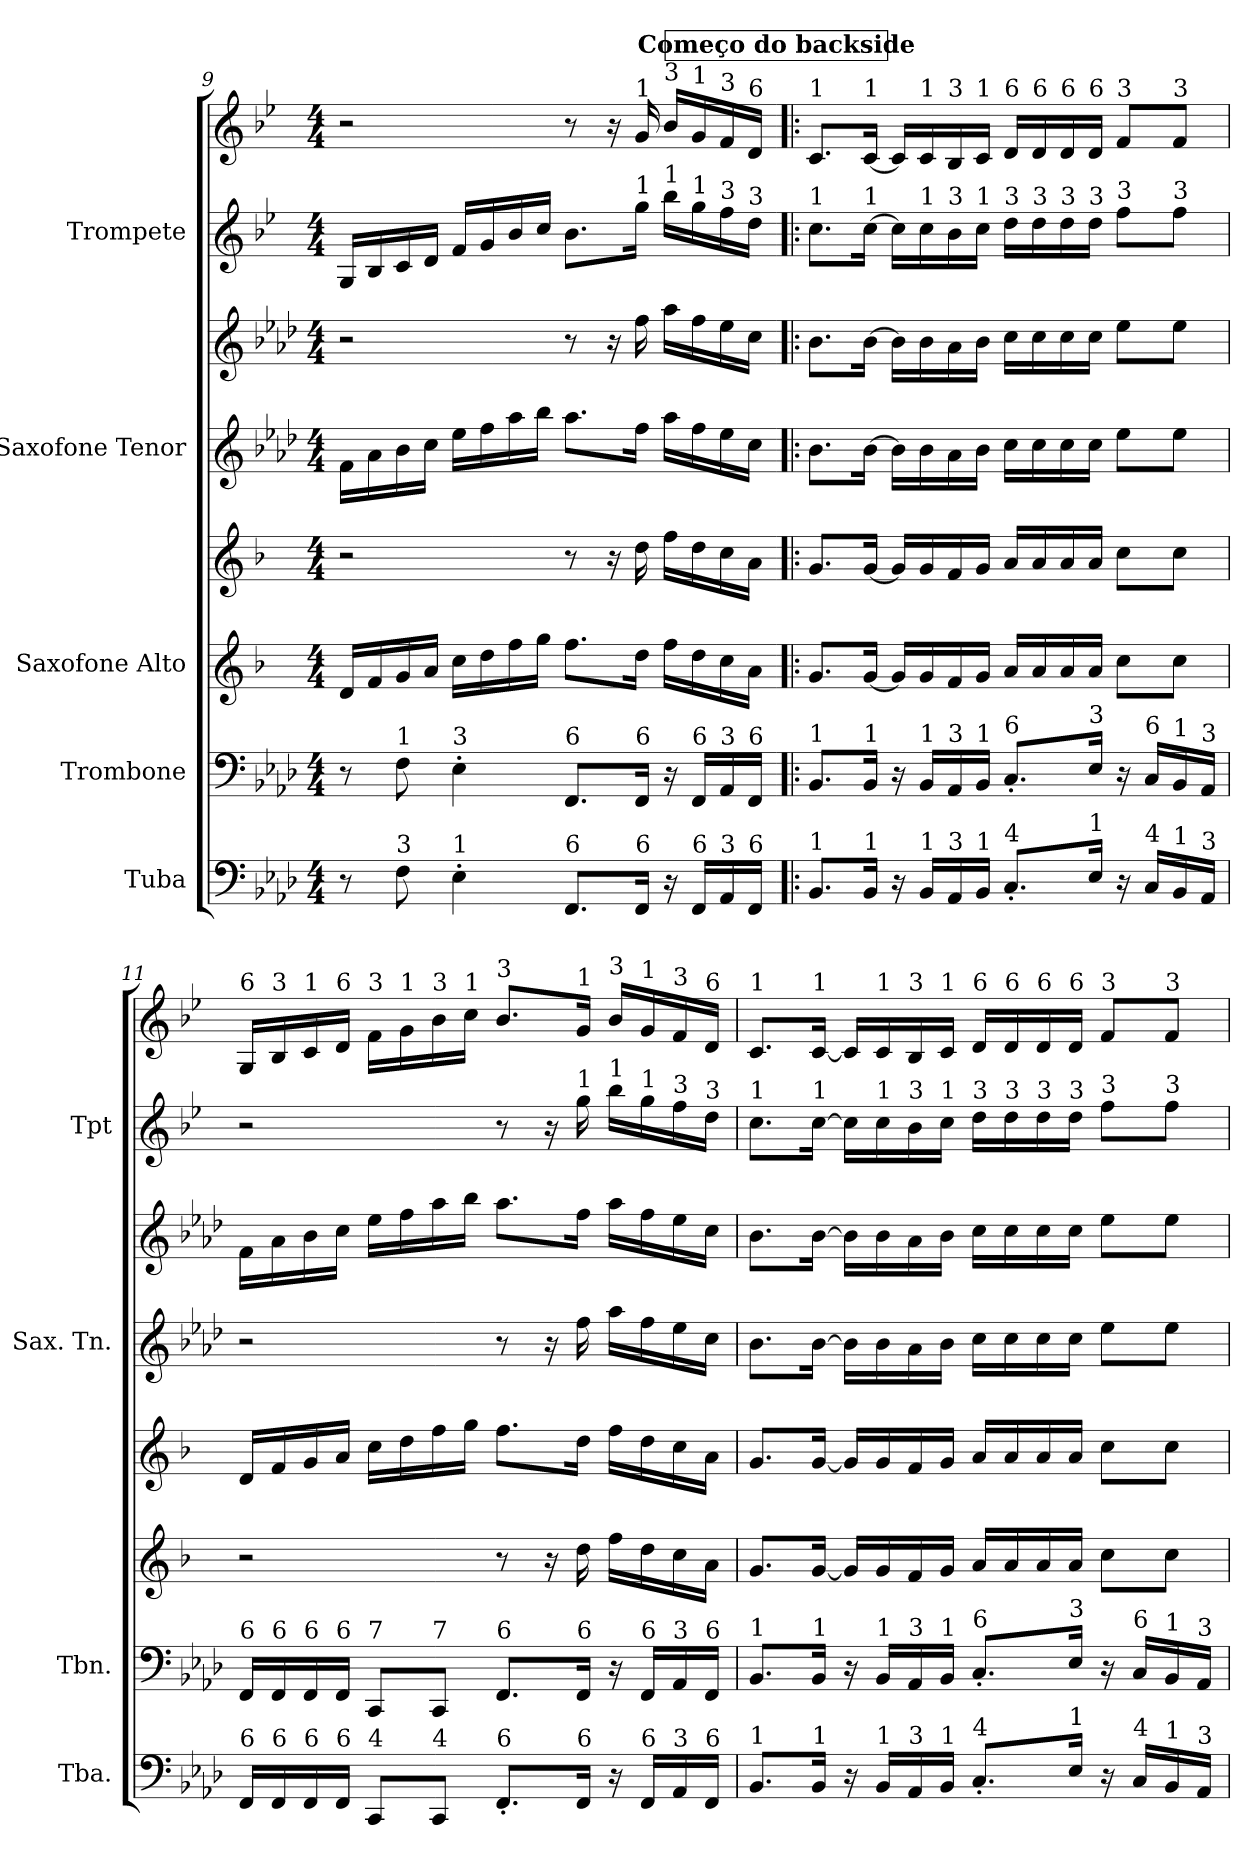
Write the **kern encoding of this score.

**kern	**kern	**kern	**kern	**kern	**kern	**kern	**kern
*part5	*part4	*part3	*part3	*part2	*part2	*part1	*part1
*staff8	*staff7	*staff6	*staff5	*staff4	*staff3	*staff2	*staff1
*I"Tuba	*I"Trombone	*I"Saxofone Alto	*	*I"Saxofone Tenor	*	*I"Trompete	*
*I'Tba.	*I'Tbn.	*	*	*I'Sax. Tn.	*	*I'Tpt	*
!!LO:PB:g=z
*clefF4	*clefF4	*clefG2	*clefG2	*clefG2	*clefG2	*clefG2	*clefG2
*	*	*ITrd5c9	*ITrd5c9	*ITrd8c14	*ITrd8c14	*ITrd1c2	*ITrd1c2
*k[b-e-a-d-]	*k[b-e-a-d-]	*k[b-e-a-d-]	*k[b-e-a-d-]	*k[b-e-a-d-]	*k[b-e-a-d-]	*k[b-e-a-d-]	*k[b-e-a-d-]
*M4/4	*M4/4	*M4/4	*M4/4	*M4/4	*M4/4	*M4/4	*M4/4
=9	=9	=9	=9	=9	=9	=9	=9
8r	8r	16F/LL	2r	16F\LL	2r	16F/LL	2r
.	.	16A-/	.	16A-\	.	16A-/	.
!	!LO:TX:a:t=1	!	!	!	!	!	!
!LO:TX:a:t=3	!	!	!	!	!	!	!
8F\	8F\	16B-/	.	16B-\	.	16B-/	.
.	.	16c/JJ	.	16c\JJ	.	16c/JJ	.
!	!LO:TX:a:t=3	!	!	!	!	!	!
!LO:TX:a:t=1	!	!	!	!	!	!	!
4E-'\	4E-'\	16e-\LL	.	16e-\LL	.	16e-/LL	.
.	.	16f\	.	16f\	.	16f/	.
.	.	16a-\	.	16a-\	.	16a-/	.
.	.	16b-\JJ	.	16b-\JJ	.	16b-/JJ	.
!	!LO:TX:a:t=6	!	!	!	!	!	!
!LO:TX:a:t=6	!	!	!	!	!	!	!
8.FF/L	8.FF/L	8.a-\L	8r	8.a-\L	8r	8.a-\L	8r
.	.	.	16r	.	16r	.	16r
!	!	!	!	!	!	!	!LO:TX:a:t=1
!	!	!	!	!	!	!LO:TX:a:t=1	!
!	!LO:TX:a:t=6	!	!	!	!	!	!
!LO:TX:a:t=6	!	!	!	!	!	!	!
16FF/Jk	16FF/Jk	16f\Jk	16f\	16f\Jk	16f\	16ff\Jk	16f/
!	!	!	!	!	!	!	!LO:TX:a:t=3
!	!	!	!	!	!	!LO:TX:a:t=1	!
16r	16r	16a-\LL	16a-\LL	16a-\LL	16a-\LL	16aa-\LL	16a-/LL
!	!	!	!	!	!	!	!LO:TX:a:t=1
!	!	!	!	!	!	!LO:TX:a:t=1	!
!	!LO:TX:a:t=6	!	!	!	!	!	!
!LO:TX:a:t=6	!	!	!	!	!	!	!
16FF/LL	16FF/LL	16f\	16f\	16f\	16f\	16ff\	16f/
!	!	!	!	!	!	!	!LO:TX:a:t=3
!	!	!	!	!	!	!LO:TX:a:t=3	!
!	!LO:TX:a:t=3	!	!	!	!	!	!
!LO:TX:a:t=3	!	!	!	!	!	!	!
16AA-/	16AA-/	16e-\	16e-\	16e-\	16e-\	16ee-\	16e-/
!	!	!	!	!	!	!	!LO:TX:a:t=6
!	!	!	!	!	!	!LO:TX:a:t=3	!
!	!LO:TX:a:t=6	!	!	!	!	!	!
!LO:TX:a:t=6	!	!	!	!	!	!	!
16FF/JJ	16FF/JJ	16c\JJ	16c\JJ	16c\JJ	16c\JJ	16cc\JJ	16c/JJ
!!LO:PB:g=z
!!LO:REH:place=s1:a:B:fs=14:t=Começo do backside
=10!|:	=10!|:	=10!|:	=10!|:	=10!|:	=10!|:	=10!|:	=10!|:
!	!	!	!	!	!	!	!LO:TX:a:t=1
!	!	!	!	!	!	!LO:TX:a:t=1	!
!	!LO:TX:a:t=1	!	!	!	!	!	!
!LO:TX:a:t=1	!	!	!	!	!	!	!
8.BB-/L	8.BB-/L	8.B-/L	8.B-/L	8.B-\L	8.B-\L	8.b-\L	8.B-/L
!	!	!	!	!	!	!	!LO:TX:a:t=1
!	!	!	!	!	!	!LO:TX:a:t=1	!
!	!LO:TX:a:t=1	!	!	!	!	!	!
!LO:TX:a:t=1	!	!	!	!	!	!	!
16BB-/Jk	16BB-/Jk	[16B-/Jk	[16B-/Jk	[16B-\Jk	[16B-\Jk	[16b-\Jk	[16B-/Jk
16r	16r	16B-/LL]	16B-/LL]	16B-\LL]	16B-\LL]	16b-\LL]	16B-/LL]
!	!	!	!	!	!	!	!LO:TX:a:t=1
!	!	!	!	!	!	!LO:TX:a:t=1	!
!	!LO:TX:a:t=1	!	!	!	!	!	!
!LO:TX:a:t=1	!	!	!	!	!	!	!
16BB-/LL	16BB-/LL	16B-/	16B-/	16B-\	16B-\	16b-\	16B-/
!	!	!	!	!	!	!	!LO:TX:a:t=3
!	!	!	!	!	!	!LO:TX:a:t=3	!
!	!LO:TX:a:t=3	!	!	!	!	!	!
!LO:TX:a:t=3	!	!	!	!	!	!	!
16AA-/	16AA-/	16A-/	16A-/	16A-\	16A-\	16a-\	16A-/
!	!	!	!	!	!	!	!LO:TX:a:t=1
!	!	!	!	!	!	!LO:TX:a:t=1	!
!	!LO:TX:a:t=1	!	!	!	!	!	!
!LO:TX:a:t=1	!	!	!	!	!	!	!
16BB-/JJ	16BB-/JJ	16B-/JJ	16B-/JJ	16B-\JJ	16B-\JJ	16b-\JJ	16B-/JJ
!	!	!	!	!	!	!	!LO:TX:a:t=6
!	!	!	!	!	!	!LO:TX:a:t=3	!
!	!LO:TX:a:t=6	!	!	!	!	!	!
!LO:TX:a:t=4	!	!	!	!	!	!	!
8.C'/L	8.C'/L	16c/LL	16c/LL	16c\LL	16c\LL	16cc\LL	16c/LL
!	!	!	!	!	!	!	!LO:TX:a:t=6
!	!	!	!	!	!	!LO:TX:a:t=3	!
.	.	16c/	16c/	16c\	16c\	16cc\	16c/
!	!	!	!	!	!	!	!LO:TX:a:t=6
!	!	!	!	!	!	!LO:TX:a:t=3	!
.	.	16c/	16c/	16c\	16c\	16cc\	16c/
!	!	!	!	!	!	!	!LO:TX:a:t=6
!	!	!	!	!	!	!LO:TX:a:t=3	!
!	!LO:TX:a:t=3	!	!	!	!	!	!
!LO:TX:a:t=1	!	!	!	!	!	!	!
16E-/Jk	16E-/Jk	16c/JJ	16c/JJ	16c\JJ	16c\JJ	16cc\JJ	16c/JJ
!	!	!	!	!	!	!	!LO:TX:a:t=3
!	!	!	!	!	!	!LO:TX:a:t=3	!
16r	16r	8e-\L	8e-\L	8e-\L	8e-\L	8ee-\L	8e-/L
!	!LO:TX:a:t=6	!	!	!	!	!	!
!LO:TX:a:t=4	!	!	!	!	!	!	!
16C/LL	16C/LL	.	.	.	.	.	.
!	!	!	!	!	!	!	!LO:TX:a:t=3
!	!	!	!	!	!	!LO:TX:a:t=3	!
!	!LO:TX:a:t=1	!	!	!	!	!	!
!LO:TX:a:t=1	!	!	!	!	!	!	!
16BB-/	16BB-/	8e-\J	8e-\J	8e-\J	8e-\J	8ee-\J	8e-/J
!	!LO:TX:a:t=3	!	!	!	!	!	!
!LO:TX:a:t=3	!	!	!	!	!	!	!
16AA-/JJ	16AA-/JJ	.	.	.	.	.	.
=11	=11	=11	=11	=11	=11	=11	=11
!	!	!	!	!	!	!	!LO:TX:a:t=6
!	!LO:TX:a:t=6	!	!	!	!	!	!
!LO:TX:a:t=6	!	!	!	!	!	!	!
16FF/LL	16FF/LL	2r	16F/LL	2r	16F\LL	2r	16F/LL
!	!	!	!	!	!	!	!LO:TX:a:t=3
!	!LO:TX:a:t=6	!	!	!	!	!	!
!LO:TX:a:t=6	!	!	!	!	!	!	!
16FF/	16FF/	.	16A-/	.	16A-\	.	16A-/
!	!	!	!	!	!	!	!LO:TX:a:t=1
!	!LO:TX:a:t=6	!	!	!	!	!	!
!LO:TX:a:t=6	!	!	!	!	!	!	!
16FF/	16FF/	.	16B-/	.	16B-\	.	16B-/
!	!	!	!	!	!	!	!LO:TX:a:t=6
!	!LO:TX:a:t=6	!	!	!	!	!	!
!LO:TX:a:t=6	!	!	!	!	!	!	!
16FF/JJ	16FF/JJ	.	16c/JJ	.	16c\JJ	.	16c/JJ
!	!	!	!	!	!	!	!LO:TX:a:t=3
!	!LO:TX:a:t=7	!	!	!	!	!	!
!LO:TX:a:t=4	!	!	!	!	!	!	!
8CC/L	8CC/L	.	16e-\LL	.	16e-\LL	.	16e-\LL
!	!	!	!	!	!	!	!LO:TX:a:t=1
.	.	.	16f\	.	16f\	.	16f\
!	!	!	!	!	!	!	!LO:TX:a:t=3
!	!LO:TX:a:t=7	!	!	!	!	!	!
!LO:TX:a:t=4	!	!	!	!	!	!	!
8CC/J	8CC/J	.	16a-\	.	16a-\	.	16a-\
!	!	!	!	!	!	!	!LO:TX:a:t=1
.	.	.	16b-\JJ	.	16b-\JJ	.	16b-\JJ
!	!	!	!	!	!	!	!LO:TX:a:t=3
!	!LO:TX:a:t=6	!	!	!	!	!	!
!LO:TX:a:t=6	!	!	!	!	!	!	!
8.FF'/L	8.FF/L	8r	8.a-\L	8r	8.a-\L	8r	8.a-/L
.	.	16r	.	16r	.	16r	.
!	!	!	!	!	!	!	!LO:TX:a:t=1
!	!	!	!	!	!	!LO:TX:a:t=1	!
!	!LO:TX:a:t=6	!	!	!	!	!	!
!LO:TX:a:t=6	!	!	!	!	!	!	!
16FF/Jk	16FF/Jk	16f\	16f\Jk	16f\	16f\Jk	16ff\	16f/Jk
!	!	!	!	!	!	!	!LO:TX:a:t=3
!	!	!	!	!	!	!LO:TX:a:t=1	!
16r	16r	16a-\LL	16a-\LL	16a-\LL	16a-\LL	16aa-\LL	16a-/LL
!	!	!	!	!	!	!	!LO:TX:a:t=1
!	!	!	!	!	!	!LO:TX:a:t=1	!
!	!LO:TX:a:t=6	!	!	!	!	!	!
!LO:TX:a:t=6	!	!	!	!	!	!	!
16FF/LL	16FF/LL	16f\	16f\	16f\	16f\	16ff\	16f/
!	!	!	!	!	!	!	!LO:TX:a:t=3
!	!	!	!	!	!	!LO:TX:a:t=3	!
!	!LO:TX:a:t=3	!	!	!	!	!	!
!LO:TX:a:t=3	!	!	!	!	!	!	!
16AA-/	16AA-/	16e-\	16e-\	16e-\	16e-\	16ee-\	16e-/
!	!	!	!	!	!	!	!LO:TX:a:t=6
!	!	!	!	!	!	!LO:TX:a:t=3	!
!	!LO:TX:a:t=6	!	!	!	!	!	!
!LO:TX:a:t=6	!	!	!	!	!	!	!
16FF/JJ	16FF/JJ	16c\JJ	16c\JJ	16c\JJ	16c\JJ	16cc\JJ	16c/JJ
!!LO:PB:g=z
=12	=12	=12	=12	=12	=12	=12	=12
!	!	!	!	!	!	!	!LO:TX:a:t=1
!	!	!	!	!	!	!LO:TX:a:t=1	!
!	!LO:TX:a:t=1	!	!	!	!	!	!
!LO:TX:a:t=1	!	!	!	!	!	!	!
8.BB-/L	8.BB-/L	8.B-/L	8.B-/L	8.B-\L	8.B-\L	8.b-\L	8.B-/L
!	!	!	!	!	!	!	!LO:TX:a:t=1
!	!	!	!	!	!	!LO:TX:a:t=1	!
!	!LO:TX:a:t=1	!	!	!	!	!	!
!LO:TX:a:t=1	!	!	!	!	!	!	!
16BB-/Jk	16BB-/Jk	[16B-/Jk	[16B-/Jk	[16B-\Jk	[16B-\Jk	[16b-\Jk	[16B-/Jk
16r	16r	16B-/LL]	16B-/LL]	16B-\LL]	16B-\LL]	16b-\LL]	16B-/LL]
!	!	!	!	!	!	!	!LO:TX:a:t=1
!	!	!	!	!	!	!LO:TX:a:t=1	!
!	!LO:TX:a:t=1	!	!	!	!	!	!
!LO:TX:a:t=1	!	!	!	!	!	!	!
16BB-/LL	16BB-/LL	16B-/	16B-/	16B-\	16B-\	16b-\	16B-/
!	!	!	!	!	!	!	!LO:TX:a:t=3
!	!	!	!	!	!	!LO:TX:a:t=3	!
!	!LO:TX:a:t=3	!	!	!	!	!	!
!LO:TX:a:t=3	!	!	!	!	!	!	!
16AA-/	16AA-/	16A-/	16A-/	16A-\	16A-\	16a-\	16A-/
!	!	!	!	!	!	!	!LO:TX:a:t=1
!	!	!	!	!	!	!LO:TX:a:t=1	!
!	!LO:TX:a:t=1	!	!	!	!	!	!
!LO:TX:a:t=1	!	!	!	!	!	!	!
16BB-/JJ	16BB-/JJ	16B-/JJ	16B-/JJ	16B-\JJ	16B-\JJ	16b-\JJ	16B-/JJ
!	!	!	!	!	!	!	!LO:TX:a:t=6
!	!	!	!	!	!	!LO:TX:a:t=3	!
!	!LO:TX:a:t=6	!	!	!	!	!	!
!LO:TX:a:t=4	!	!	!	!	!	!	!
8.C'/L	8.C'/L	16c/LL	16c/LL	16c\LL	16c\LL	16cc\LL	16c/LL
!	!	!	!	!	!	!	!LO:TX:a:t=6
!	!	!	!	!	!	!LO:TX:a:t=3	!
.	.	16c/	16c/	16c\	16c\	16cc\	16c/
!	!	!	!	!	!	!	!LO:TX:a:t=6
!	!	!	!	!	!	!LO:TX:a:t=3	!
.	.	16c/	16c/	16c\	16c\	16cc\	16c/
!	!	!	!	!	!	!	!LO:TX:a:t=6
!	!	!	!	!	!	!LO:TX:a:t=3	!
!	!LO:TX:a:t=3	!	!	!	!	!	!
!LO:TX:a:t=1	!	!	!	!	!	!	!
16E-/Jk	16E-/Jk	16c/JJ	16c/JJ	16c\JJ	16c\JJ	16cc\JJ	16c/JJ
!	!	!	!	!	!	!	!LO:TX:a:t=3
!	!	!	!	!	!	!LO:TX:a:t=3	!
16r	16r	8e-\L	8e-\L	8e-\L	8e-\L	8ee-\L	8e-/L
!	!LO:TX:a:t=6	!	!	!	!	!	!
!LO:TX:a:t=4	!	!	!	!	!	!	!
16C/LL	16C/LL	.	.	.	.	.	.
!	!	!	!	!	!	!	!LO:TX:a:t=3
!	!	!	!	!	!	!LO:TX:a:t=3	!
!	!LO:TX:a:t=1	!	!	!	!	!	!
!LO:TX:a:t=1	!	!	!	!	!	!	!
16BB-/	16BB-/	8e-\J	8e-\J	8e-\J	8e-\J	8ee-\J	8e-/J
!	!LO:TX:a:t=3	!	!	!	!	!	!
!LO:TX:a:t=3	!	!	!	!	!	!	!
16AA-/JJ	16AA-/JJ	.	.	.	.	.	.
=	=	=	=	=	=	=	=
*-	*-	*-	*-	*-	*-	*-	*-
